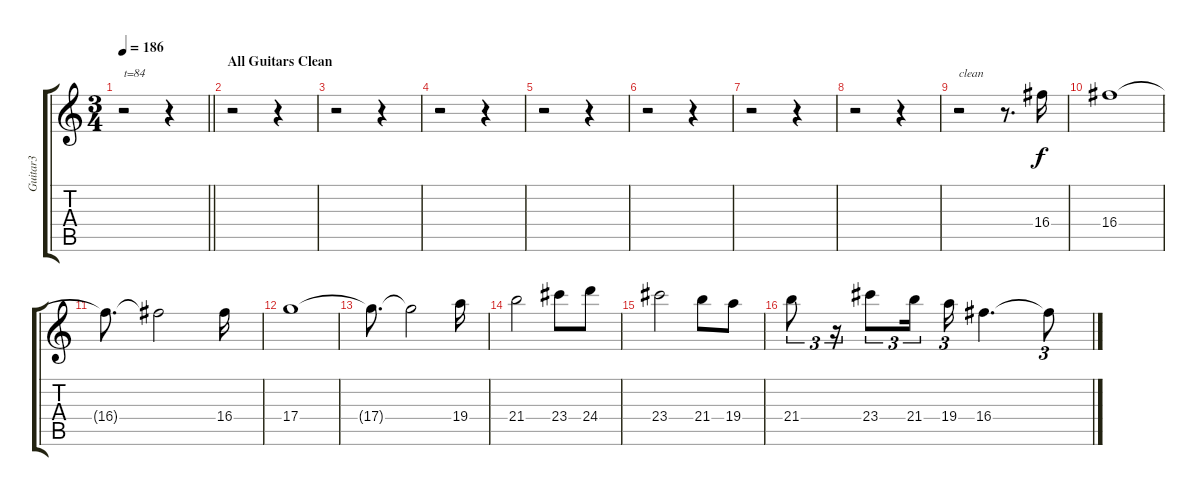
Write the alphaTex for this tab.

\track ("Guitar3" "Guitar3") {instrument distortionguitar}
\staff {score tabs}
\tuning (E4 B3 G3 D3 A2 E2) {hide}
\ts (3 4)
\tempo 186
\tempo 84
\tempo 186
\clef g2
\barLineRight lightlight
\ks c
r.2{txt "t=84" dy f instrument distortionguitar} r.4 |
\section ("" "All Guitars Clean")
r.2 r.4 |
r.2 r.4 |
r.2 r.4 |
r.2 r.4 |
r.2 r.4 |
r.2 r.4 |
r.2 r.4 |
r.2{txt "clean"} r.8{d} 16.4.16{instrument acousticguitarnylon} |
16.4.1 |
16.4{t}.8{d} 16.4{t}.2 16.4.16 |
17.4.1 |
17.4{t}.8{d} 17.4{t}.2 19.4.16 |
21.4.2 23.4.8 24.4.8 |
23.4.2 21.4.8 19.4.8 |
21.4.8{tu (3 2)} r.16{tu (3 2)} 23.4.8{tu (3 2)} 21.4.16{tu (3 2)} 19.4.16{tu (3 2)} 16.4.4{d} 16.4{t}.8{tu (3 2)}
